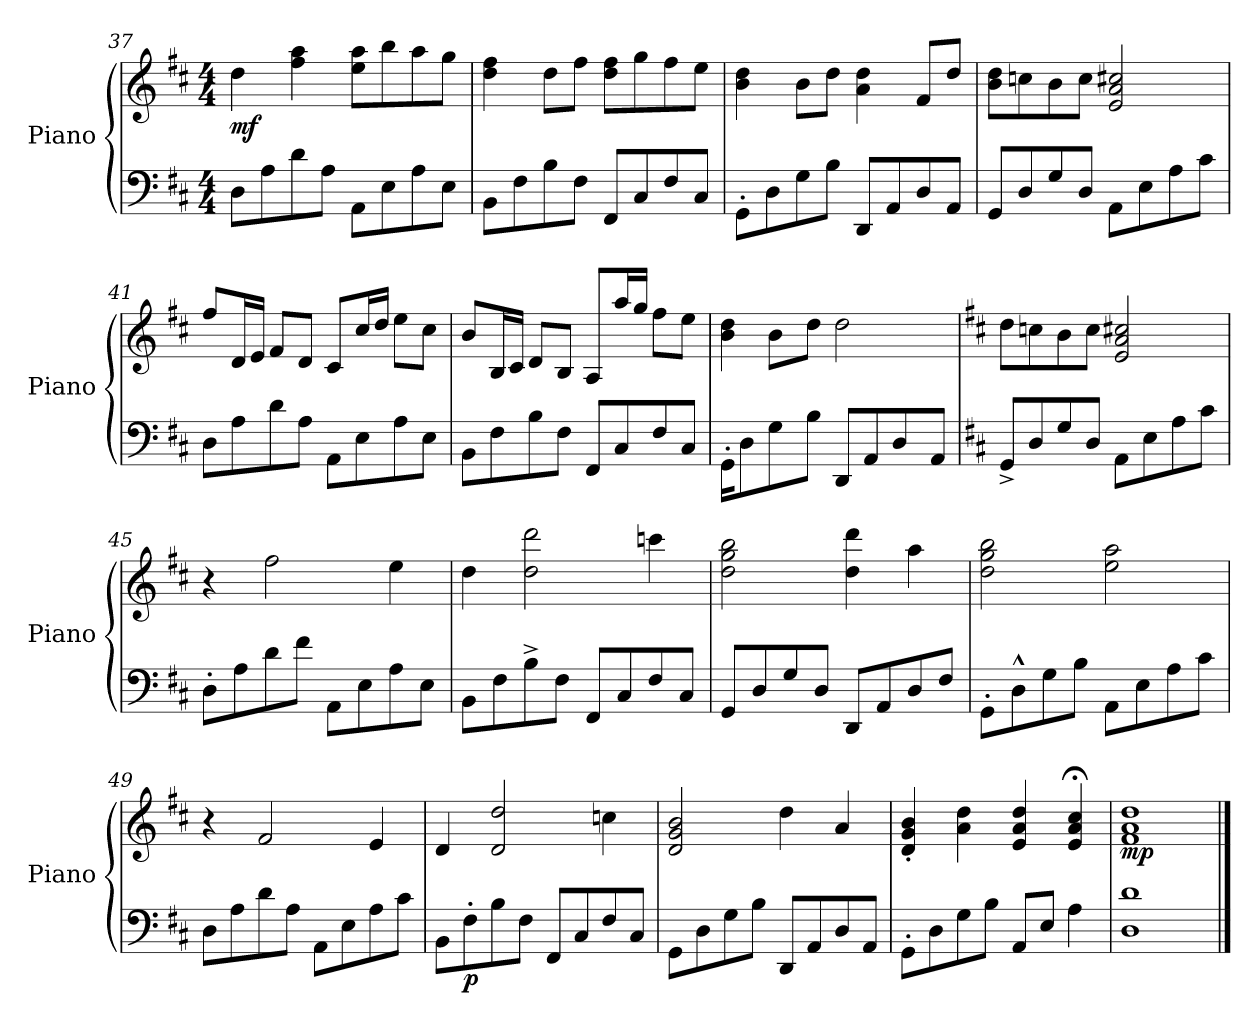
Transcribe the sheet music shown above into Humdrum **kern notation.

**kern	**kern	**dynam
*part1	*part1	*part1
*staff2	*staff1	*staff1/2
*I"Piano	*	*
*I'Piano	*	*
*clefF4	*clefG2	*
*k[f#c#]	*k[f#c#]	*
*M4/4	*M4/4	*
=37	=37	=37
!	!	!LO:DY:b
8D\L	4dd\	mf
8A\	.	.
8d\	4ff#\ 4aa\	.
8A\J	.	.
8AA\L	8ee\ 8aa\L	.
8E\	8bb\	.
8A\	8aa\	.
8E\J	8gg\J	.
=38	=38	=38
8BB\L	4dd\ 4ff#\	.
8F#\	.	.
8B\	8dd\L	.
8F#\J	8ff#\J	.
8FF#/L	8dd\ 8ff#\L	.
8C#/	8gg\	.
8F#/	8ff#\	.
8C#/J	8ee\J	.
=39	=39	=39
8GG'<\L	4b\ 4dd\	.
8D\	.	.
8G\	8b\L	.
8B\J	8dd\J	.
8DD/L	4a\ 4dd\	.
8AA/	.	.
8D/	8f#/L	.
8AA/J	8dd/J	.
!!LO:LB:g=z
=40	=40	=40
8GG/L	8b\ 8dd\L	.
8D/	8ccn\	.
8G/	8b\	.
8D/J	8cc\J	.
8AA\L	2e/ 2a/ 2cc#X/	.
8E\	.	.
8A\	.	.
8c#\J	.	.
=41	=41	=41
8D\L	8ff#/L	.
8A\	16d/L	.
.	16e/JJ	.
8d\	8f#/L	.
8A\J	8d/J	.
8AA\L	8c#/L	.
8E\	16cc#/L	.
.	16dd/JJ	.
8A\	8ee\L	.
8E\J	8cc#\J	.
=42	=42	=42
8BB\L	8b/L	.
8F#\	16B/L	.
.	16c#/JJ	.
8B\	8d/L	.
8F#\J	8B/J	.
8FF#/L	8A/L	.
8C#/	16aa/L	.
.	16gg/JJ	.
8F#/	8ff#\L	.
8C#/J	8ee\J	.
=43	=43	=43
*	*^	*
16GG'<\L	4b\ 4dd\	8.ryy	.
8D\	.	.	.
8G\	.	8b\L	.
.	2ryy	.	.
8B\J	.	8dd\J	.
8DD/L	.	2dd\	.
8AA/	.	.	.
8D/	.	.	.
.	8.ryy	.	.
8AA/J	.	.	.
*	*v	*v	*
!!LO:PB:g=z
=44	=44	=44
*k[f#c#]	*k[f#c#]	*
8GG^</L	8dd\L	.
8D/	8ccn\	.
8G/	8b\	.
8D/J	8cc\J	.
8AA\L	2e/ 2a/ 2cc#X/	.
8E\	.	.
8A\	.	.
8c#\J	.	.
=45	=45	=45
8D'<\L	4r	.
8A\	.	.
8d\	2ff#\	.
8f#\J	.	.
8AA\L	.	.
8E\	.	.
8A\	4ee\	.
8E\J	.	.
=46	=46	=46
8BB\L	4dd\	.
8F#\	.	.
8B^<\	2dd\ 2ddd\	.
8F#\J	.	.
8FF#/L	.	.
8C#/	.	.
8F#/	4cccn\	.
8C#/J	.	.
=47	=47	=47
8GG/L	2dd\ 2gg\ 2bb\	.
8D/	.	.
8G/	.	.
8D/J	.	.
8DD/L	4dd\ 4ddd\	.
8AA/	.	.
8D/	4aa\	.
8F#/J	.	.
=48	=48	=48
8GG'<\L	2dd\ 2gg\ 2bb\	.
8D^^<\	.	.
8G\	.	.
8B\J	.	.
8AA\L	2ee\ 2aa\	.
8E\	.	.
8A\	.	.
8c#\J	.	.
!!LO:LB:g=z
=49	=49	=49
8D\L	4r	.
8A\	.	.
8d\	2f#/	.
8A\J	.	.
8AA\L	.	.
8E\	.	.
8A\	4e/	.
8c#\J	.	.
=50	=50	=50
8BB\L	4d/	.
!	!	!LO:DY:b=2
8F#'<'<\	.	p
8B\	2d/ 2dd/	.
8F#\J	.	.
8FF#/L	.	.
8C#/	.	.
8F#/	4ccn\	.
8C#/J	.	.
=51	=51	=51
8GG\L	2d/ 2g/ 2b/	.
8D\	.	.
8G\	.	.
8B\J	.	.
8DD/L	4dd\	.
8AA/	.	.
8D/	4a/	.
8AA/J	.	.
=52	=52	=52
8GG'<\L	4d/'> 4g/'> 4b/'>	.
8D\	.	.
8G\	4a\ 4dd\	.
8B\J	.	.
8AA/L	4e/ 4a/ 4dd/	.
8E/J	.	.
4A\	4e/;< 4a/;< 4cc#/;<	.
=53	=53	=53
*^	*^	*
*	*	*	*^	*
!	!	!	!	!	!LO:DY:b
1d	1D	1dd:	1a	1f#	mp
*v	*v	*	*	*	*
*	*v	*v	*v	*
==	==	==
*-	*-	*-
